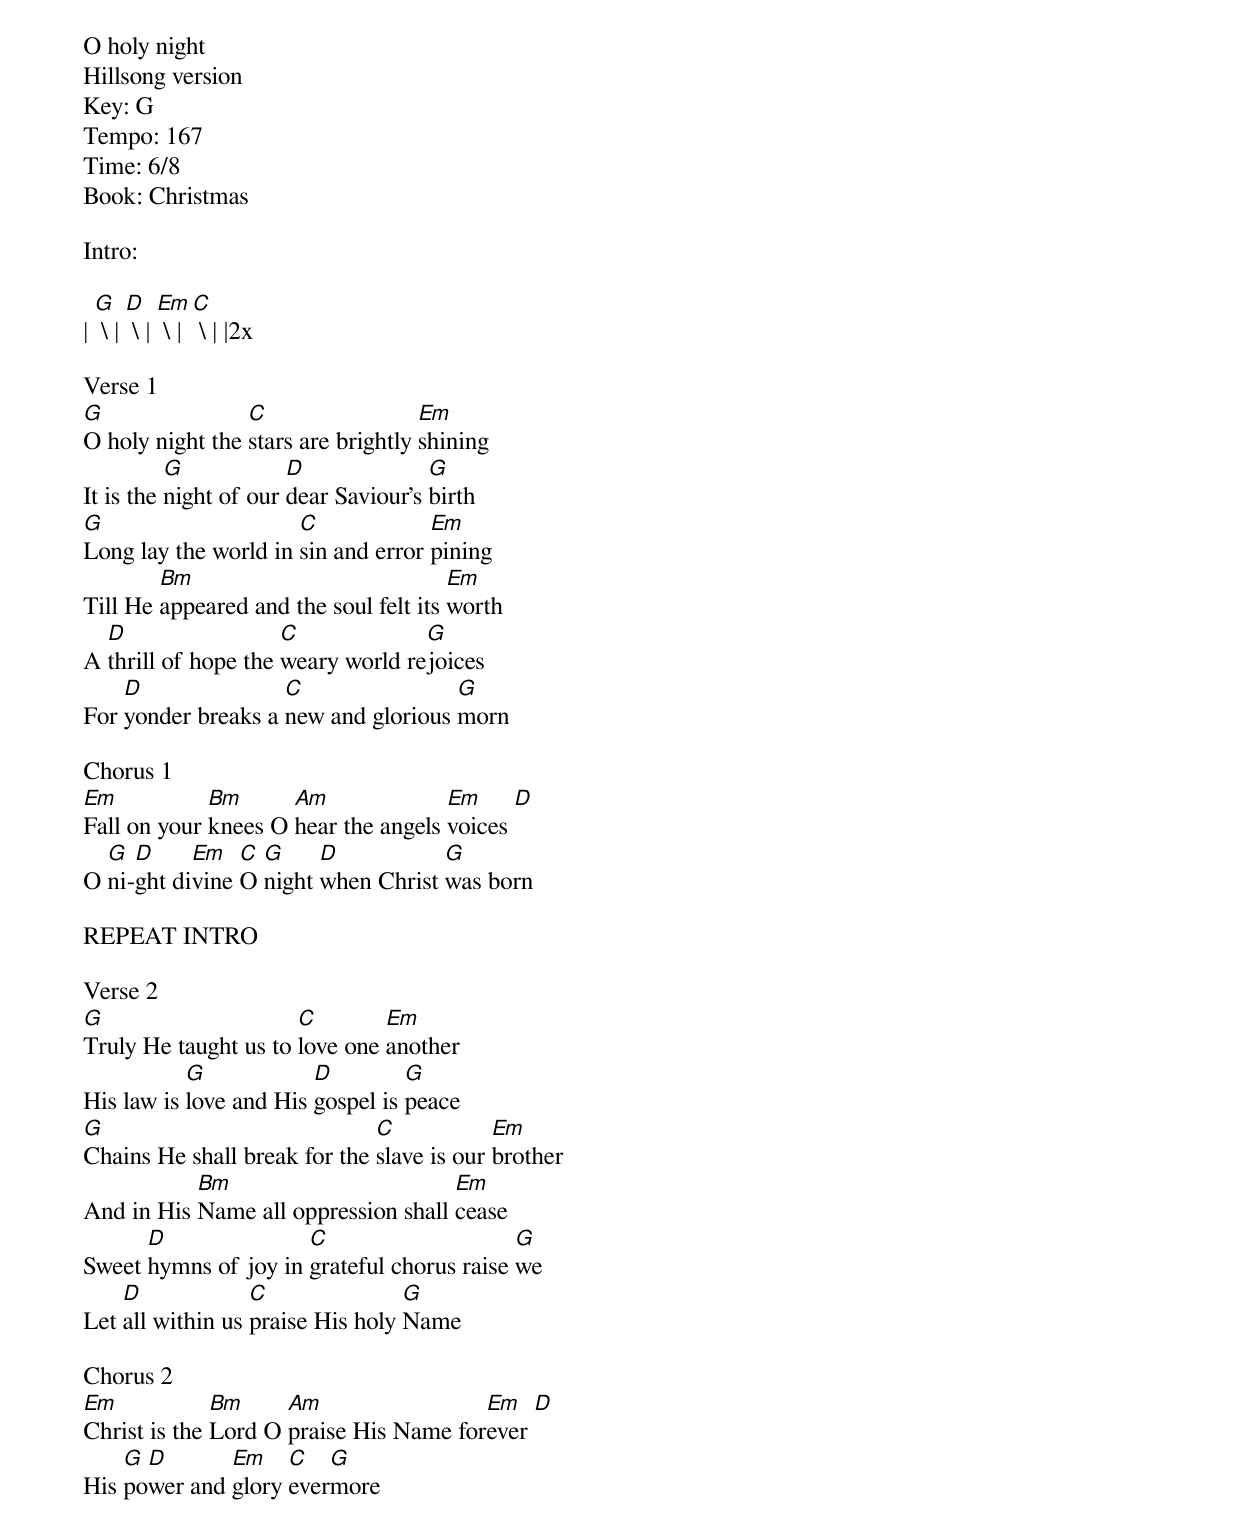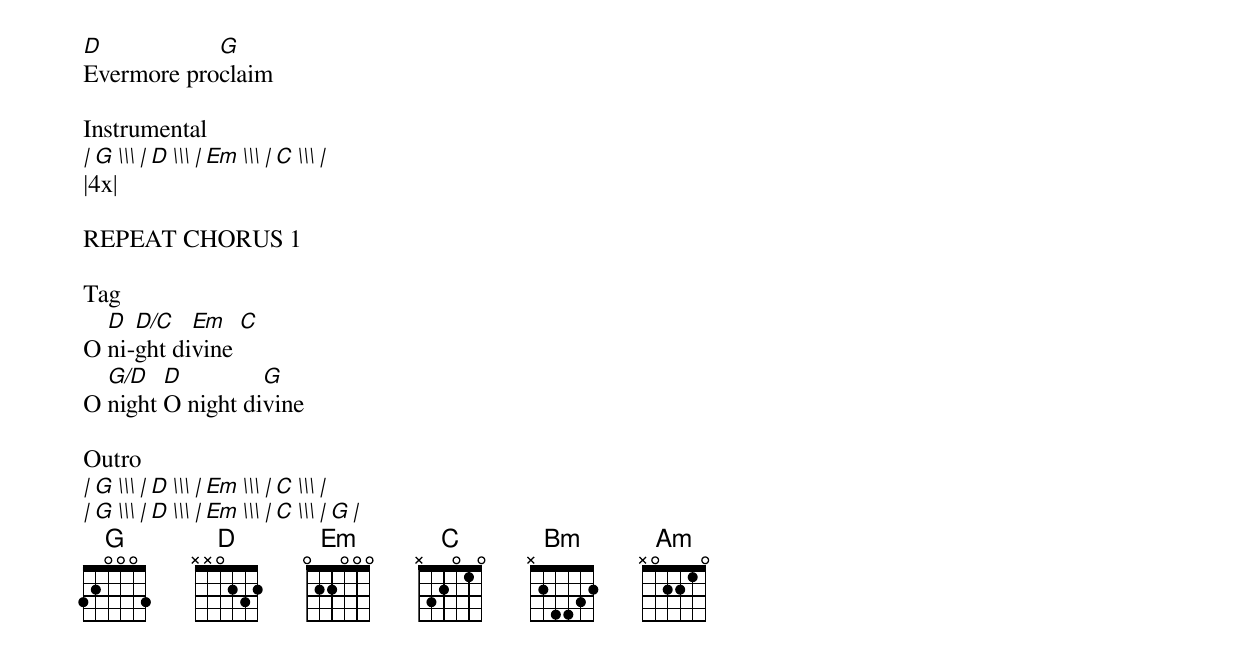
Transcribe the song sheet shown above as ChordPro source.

O holy night
Hillsong version
Key: G
Tempo: 167
Time: 6/8
Book: Christmas

Intro:

| [G] \ | [D] \ | [Em] \ | [C] \ | |2x

Verse 1
[G]O holy night the [C]stars are brightly [Em]shining
It is the [G]night of our [D]dear Saviour's [G]birth
[G]Long lay the world in [C]sin and error [Em]pining
Till He [Bm]appeared and the soul felt its [Em]worth
A [D]thrill of hope the [C]weary world re[G]joices
For [D]yonder breaks a [C]new and glorious [G]morn

Chorus 1
[Em]Fall on your [Bm]knees O [Am]hear the angels [Em]voices [D]
O [G]ni-[D]ght di[Em]vine [C]O [G]night [D]when Christ [G]was born

REPEAT INTRO

Verse 2
[G]Truly He taught us to [C]love one [Em]another
His law is [G]love and His [D]gospel is [G]peace
[G]Chains He shall break for the [C]slave is our [Em]brother
And in His [Bm]Name all oppression shall [Em]cease
Sweet [D]hymns of joy in [C]grateful chorus raise [G]we
Let [D]all within us [C]praise His holy [G]Name

Chorus 2
[Em]Christ is the [Bm]Lord O [Am]praise His Name for[Em]ever [D]
His [G]po[D]wer and [Em]glory [C]ever[G]more
[D]Evermore pro[G]claim

Instrumental
[| G \\\ | D \\\ | Em \\\ | C \\\ |]
|4x|

REPEAT CHORUS 1

Tag
O [D]ni-[D/C]ght di[Em]vine [C]
O [G/D]night [D]O night di[G]vine

Outro
[| G \\\ | D \\\ | Em \\\ | C \\\ |]
[| G \\\ | D \\\ | Em \\\ | C \\\ | G |]
